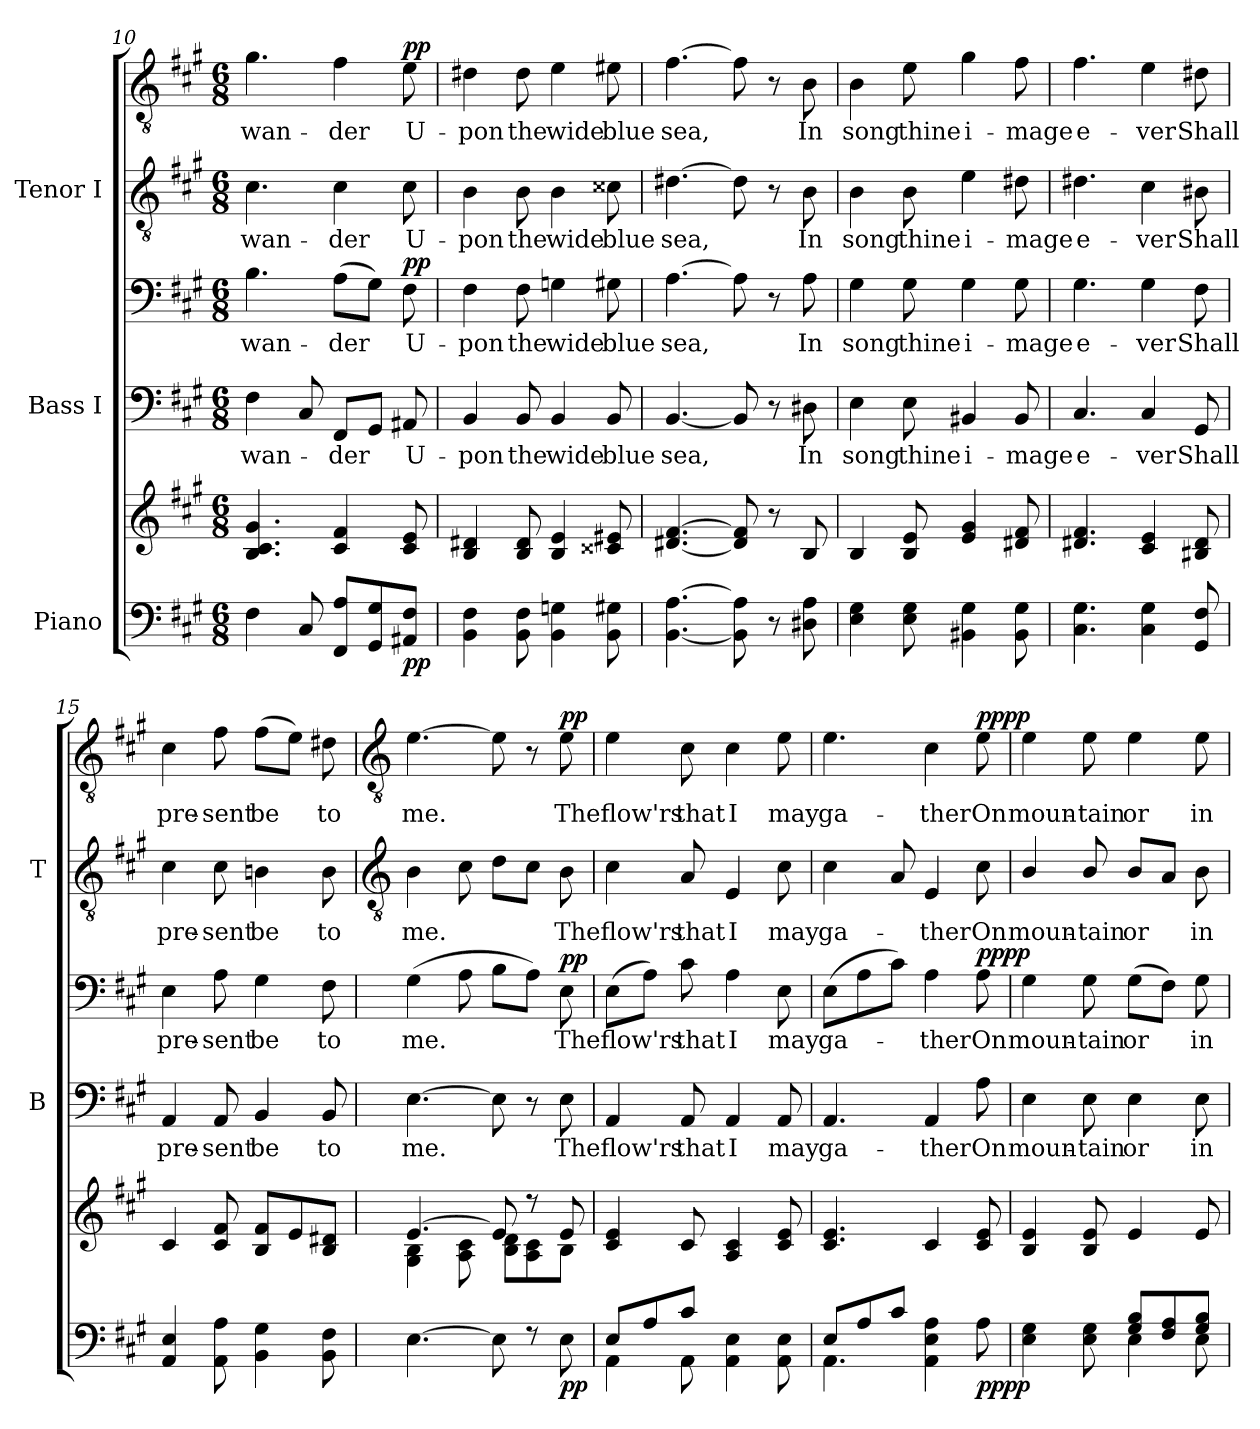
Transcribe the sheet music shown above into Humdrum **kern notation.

**kern	**kern	**dynam	**kern	**text	**kern	**text	**dynam	**kern	**text	**kern	**text	**dynam
*part3	*part3	*part3	*part2	*part2	*part2	*part2	*part2	*part1	*part1	*part1	*part1	*part1
*staff6	*staff5	*staff5/6	*staff4	*staff4	*staff3	*staff3	*staff3/4	*staff2	*staff2	*staff1	*staff1	*staff1/2
*I"Piano	*	*	*I"Bass I	*	*	*	*	*I"Tenor I	*	*	*	*
*	*	*	*I'B	*	*	*	*	*I'T	*	*	*	*
!!LO:LB:g=z
*clefF4	*clefG2	*	*clefF4	*	*clefF4	*	*	*clefGv2	*	*clefGv2	*	*
*k[f#c#g#]	*k[f#c#g#]	*	*k[f#c#g#]	*	*k[f#c#g#]	*	*	*k[f#c#g#]	*	*k[f#c#g#]	*	*
*A:	*A:	*	*A:	*	*A:	*	*	*A:	*	*A:	*	*
*M6/8	*M6/8	*	*M6/8	*	*M6/8	*	*	*M6/8	*	*M6/8	*	*
=10	=10	=10	=10	=10	=10	=10	=10	=10	=10	=10	=10	=10
!	!	!	!	!LO:LY:b	!	!LO:LY:b	!	!	!LO:LY:b	!	!LO:LY:b	!
4F#	4.B 4.c# 4.g#	.	4F#	-wan-	4.B	wan-	.	4.c#	-wan-	4.g#	wan-	.
8C#	.	.	8C#	.	.	.	.	.	.	.	.	.
!	!	!	!	!LO:LY:b	!	!LO:LY:b	!	!	!LO:LY:b	!	!LO:LY:b	!
8FF# 8AL	4c# 4f#	.	8FF#L	der	(>8AL	-der	.	4c#	-der	4f#	-der	.
8GG# 8G#	.	.	8GG#J	.	8G#J)	.	.	.	.	.	.	.
!	!	!LO:DY:b=2	!	!LO:LY:b	!	!LO:LY:b	!	!	!LO:LY:b	!	!LO:LY:b	!
!	!	!LO:DY:n=1:b	!	!	!	!	!LO:DY:b=2	!	!	!	!	!
!	!	!	!	!	!	!	!LO:DY:n=1:b	!	!	!	!	!LO:DY:b=2
!	!	!	!	!	!	!	!	!	!	!	!	!LO:DY:n=1:b
8AA#X 8F#J	8c# 8e	p p	8AA#X	U-	8F#	U-	p p	8c#	U-	8e	U-	p p
=11	=11	=11	=11	=11	=11	=11	=11	=11	=11	=11	=11	=11
!	!	!	!	!LO:LY:b	!	!LO:LY:b	!	!	!LO:LY:b	!	!LO:LY:b	!
4BB 4F#	4B 4d#X	.	4BB	pon	4F#	-pon	.	4B	pon	4d#X	-pon	.
!	!	!	!	!LO:LY:b	!	!LO:LY:b	!	!	!LO:LY:b	!	!LO:LY:b	!
8BB 8F#	8B 8d#	.	8BB	the	8F#	the	.	8B	the	8d#	the	.
!	!	!	!	!LO:LY:b	!	!LO:LY:b	!	!	!LO:LY:b	!	!LO:LY:b	!
4BB 4Gn	4B 4e	.	4BB	wide	4Gn	wide	.	4B	wide	4e	wide	.
!	!	!	!	!LO:LY:b	!	!LO:LY:b	!	!	!LO:LY:b	!	!LO:LY:b	!
8BB 8G#X	8c##X 8e#X	.	8BB	blue	8G#X	blue	.	8c##X	blue	8e#X	blue	.
=12	=12	=12	=12	=12	=12	=12	=12	=12	=12	=12	=12	=12
!	!	!	!	!LO:LY:b	!	!LO:LY:b	!	!	!LO:LY:b	!	!LO:LY:b	!
[4.BB [4.A	[4.d#X [4.f#	.	[4.BB	sea,	[4.A	sea,	.	[4.d#X	sea,	[4.f#	sea,	.
8BB] 8A]	8d#] 8f#]	.	8BB]	.	8A]	.	.	8d#]	.	8f#]	.	.
8r	8r	.	8r	.	8r	.	.	8r	.	8r	.	.
!	!	!LO:DY:b=2	!	!LO:LY:b	!	!LO:LY:b	!	!	!LO:LY:b	!	!LO:LY:b	!
!	!	!LO:DY:n=1:b	!	!	!	!	!LO:DY:b=2	!	!	!	!	!
!	!	!	!	!	!	!	!LO:DY:n=1:b	!	!	!	!	!LO:DY:b=2
!	!	!	!	!	!	!	!	!	!	!	!	!LO:DY:n=1:b
8D#X\ 8A\	8B	mf mf	8D#X	In	8A	In	mf mf	8B	In	8B	In	mf mf
=13	=13	=13	=13	=13	=13	=13	=13	=13	=13	=13	=13	=13
!	!	!	!	!LO:LY:b	!	!LO:LY:b	!	!	!LO:LY:b	!	!LO:LY:b	!
4E 4G#	4B	.	4E	song	4G#	song	.	4B	song	4B	song	.
!	!	!	!	!LO:LY:b	!	!LO:LY:b	!	!	!LO:LY:b	!	!LO:LY:b	!
8E 8G#	8B 8e	.	8E	thine	8G#	thine	.	8B	thine	8e	thine	.
!	!	!	!	!LO:LY:b	!	!LO:LY:b	!	!	!LO:LY:b	!	!LO:LY:b	!
4BB#X 4G#	4e 4g#	.	4BB#X	i-	4G#	i-	.	4e	i-	4g#	i-	.
!	!	!	!	!LO:LY:b	!	!LO:LY:b	!	!	!LO:LY:b	!	!LO:LY:b	!
8BB# 8G#	8d#X 8f#	.	8BB#	-mage	8G#	-mage	.	8d#X	-mage	8f#	-mage	.
=14	=14	=14	=14	=14	=14	=14	=14	=14	=14	=14	=14	=14
!	!	!	!	!LO:LY:b	!	!LO:LY:b	!	!	!LO:LY:b	!	!LO:LY:b	!
4.C# 4.G#	4.d#X 4.f#	.	4.C#	e-	4.G#	e-	.	4.d#X	e-	4.f#	e-	.
!	!	!	!	!LO:LY:b	!	!LO:LY:b	!	!	!LO:LY:b	!	!LO:LY:b	!
4C# 4G#	4c# 4e	.	4C#	-ver	4G#	-ver	.	4c#	-ver	4e	-ver	.
!	!	!	!	!LO:LY:b	!	!LO:LY:b	!	!	!LO:LY:b	!	!LO:LY:b	!
8GG# 8F#	8B#X 8d#	.	8GG#	Shall	8F#	Shall	.	8B#X	Shall	8d#X	Shall	.
=15	=15	=15	=15	=15	=15	=15	=15	=15	=15	=15	=15	=15
!	!	!	!	!LO:LY:b	!	!LO:LY:b	!	!	!LO:LY:b	!	!LO:LY:b	!
4AA 4E	4c#	.	4AA	pre-	4E	pre-	.	4c#	pre-	4c#	pre-	.
!	!	!	!	!LO:LY:b	!	!LO:LY:b	!	!	!LO:LY:b	!	!LO:LY:b	!
8AA 8A	8c# 8f#	.	8AA	-sent	8A	-sent	.	8c#	-sent	8f#	-sent	.
!	!	!	!	!LO:LY:b	!	!LO:LY:b	!	!	!LO:LY:b	!	!LO:LY:b	!
4BB 4G#	8B 8f#L	.	4BB	be	4G#	be	.	4Bn	be	(>8f#L	be	.
.	8e	.	.	.	.	.	.	.	.	8eJ)	.	.
!	!	!	!	!LO:LY:b	!	!LO:LY:b	!	!	!LO:LY:b	!	!LO:LY:b	!
8BB 8F#	8B 8d#XJ	.	8BB	to	8F#	to	.	8B	to	8d#X	to	.
!!LO:LB:g=z
=16	=16	=16	=16	=16	=16	=16	=16	=16	=16	=16	=16	=16
*	*	*	*	*	*	*	*	*clefGv2	*	*clefGv2	*	*
*^	*	*	*	*	*	*	*	*	*	*	*	*
!	!LO:N:vis=1	!	!	!	!LO:LY:b	!	!LO:LY:b	!	!	!LO:LY:b	!	!LO:LY:b	!
*	*	*^	*	*	*	*	*	*	*	*	*	*	*
[4.E\	2.ryy	[4.e/	4G#\ 4B\	.	[4.E	me.	(>4G#	me.	.	4B	me.	[4.e	me.	.
.	.	.	8A\ 8c#\	.	.	.	8A	.	.	8c#	.	.	.	.
8E\]	.	8e/]	8B\ 8d\L	.	8E]	.	8BL	.	.	8dL	.	8e]	.	.
8r	.	8r	8A\ 8c#\	.	8r	.	8AJ)	.	.	8c#J	.	8r	.	.
!	!	!	!	!LO:DY:b=2	!	!LO:LY:b	!	!LO:LY:b	!	!	!LO:LY:b	!	!LO:LY:b	!
!	!	!	!	!LO:DY:n=1:b	!	!	!	!	!LO:DY:b=2	!	!	!	!	!
!	!	!	!	!	!	!	!	!	!LO:DY:n=1:b	!	!	!	!	!LO:DY:b=2
!	!	!	!	!	!	!	!	!	!	!	!	!	!	!LO:DY:n=1:b
8E\	.	8e/	8B\J	p p	8E	The	8E	The	p p	8B	The	8e	The	p p
=17	=17	=17	=17	=17	=17	=17	=17	=17	=17	=17	=17	=17	=17	=17
!	!	!	!LO:N:vis=1	!	!	!LO:LY:b	!	!LO:LY:b	!	!	!LO:LY:b	!	!LO:LY:b	!
8E/L	4AA\	4c#/ 4e/	2.ryy	.	4AA	flow'rs	(>8EL	flow'rs	.	4c#	flow'rs	4e	flow'rs	.
8A/	.	.	.	.	.	.	8AJ)	.	.	.	.	.	.	.
!	!	!	!	!	!	!LO:LY:b	!	!LO:LY:b	!	!	!LO:LY:b	!	!LO:LY:b	!
8c#/J	8AA\	8c#/	.	.	8AA	that	8c#	that	.	8A	that	8c#	that	.
!	!	!	!	!	!	!LO:LY:b	!	!LO:LY:b	!	!	!LO:LY:b	!	!LO:LY:b	!
4.ryy	4AA\ 4E\	4A/ 4c#/	.	.	4AA	I	4A	I	.	4E	I	4c#	I	.
!	!	!	!	!	!	!LO:LY:b	!	!LO:LY:b	!	!	!LO:LY:b	!	!LO:LY:b	!
.	8AA\ 8E\	8c#/ 8e/	.	.	8AA	may	8E	may	.	8c#	may	8e	may	.
=18	=18	=18	=18	=18	=18	=18	=18	=18	=18	=18	=18	=18	=18	=18
!	!	!	!LO:N:vis=1	!	!	!LO:LY:b	!	!LO:LY:b	!	!	!LO:LY:b	!	!LO:LY:b	!
8E/L	4.AA\	4.c#/ 4.e/	2.ryy	.	4.AA	ga-	(>8EL	ga-	.	4c#	ga-	4.e	ga-	.
8A/	.	.	.	.	.	.	8A	.	.	.	.	.	.	.
8c#/J	.	.	.	.	.	.	8c#J)	.	.	8A	.	.	.	.
!	!	!	!	!	!	!LO:LY:b	!	!LO:LY:b	!	!	!LO:LY:b	!	!LO:LY:b	!
4.ryy	4AA\ 4E\ 4A\	4c#/	.	.	4AA	-ther	4A	ther	.	4E	ther	4c#	-ther	.
!	!	!	!	!LO:DY:b=2	!	!LO:LY:b	!	!LO:LY:b	!	!	!LO:LY:b	!	!LO:LY:b	!
!	!	!	!	!LO:DY:n=1:b	!	!	!	!	!LO:DY:b=2	!	!	!	!	!
!	!	!	!	!	!	!	!	!	!LO:DY:n=1:b	!	!	!	!	!LO:DY:b=2
!	!	!	!	!	!	!	!	!	!	!	!	!	!	!LO:DY:n=1:b
.	8A\	8c#/ 8e/	.	pp pp	8A	On	8A	On	pp pp	8c#	On	8e	On	pp pp
=19	=19	=19	=19	=19	=19	=19	=19	=19	=19	=19	=19	=19	=19	=19
!	!	!	!LO:N:vis=1	!	!	!LO:LY:b	!	!LO:LY:b	!	!	!LO:LY:b	!	!LO:LY:b	!
4.ryy	4E\ 4G#\	4B/ 4e/	2.ryy	.	4E	moun-	4G#	moun-	.	4B/	moun-	4e	moun-	.
!	!	!	!	!	!	!LO:LY:b	!	!LO:LY:b	!	!	!LO:LY:b	!	!LO:LY:b	!
.	8E\ 8G#\	8B/ 8e/	.	.	8E	-tain	8G#	-tain	.	8B/	-tain	8e	-tain	.
!	!	!	!	!	!	!LO:LY:b	!	!LO:LY:b	!	!	!LO:LY:b	!	!LO:LY:b	!
8G#/ 8B/L	4E\	4e/	.	.	4E	or	(>8G#L	or	.	8BL	or	4e	or	.
8F#/ 8A/	.	.	.	.	.	.	8F#J)	.	.	8AJ	.	.	.	.
!	!	!	!	!	!	!LO:LY:b	!	!LO:LY:b	!	!	!LO:LY:b	!	!LO:LY:b	!
8G#/ 8B/J	8E\	8e/	.	.	8E	in	8G#	in	.	8B	in	8e	in	.
*v	*v	*	*	*	*	*	*	*	*	*	*	*	*	*
*	*v	*v	*	*	*	*	*	*	*	*	*	*	*
=	=	=	=	=	=	=	=	=	=	=	=	=
*-	*-	*-	*-	*-	*-	*-	*-	*-	*-	*-	*-	*-
